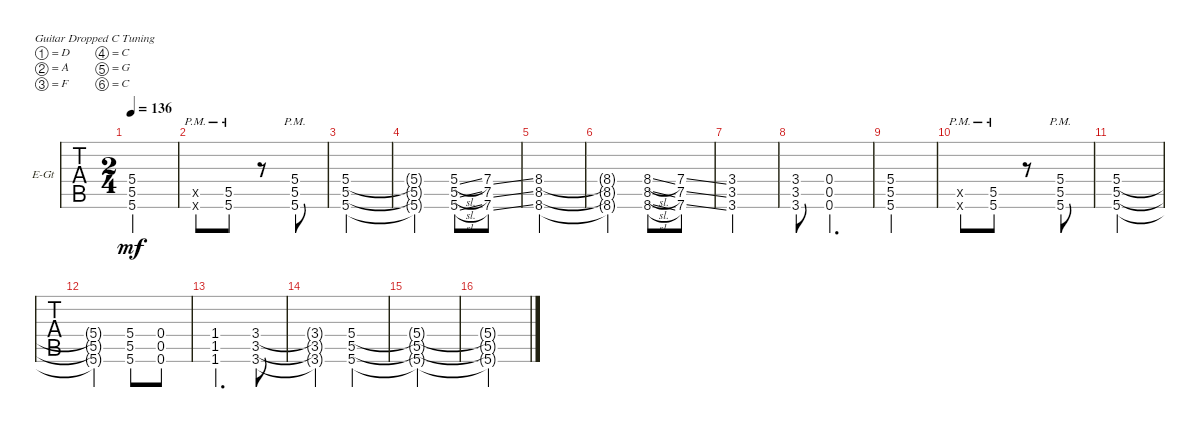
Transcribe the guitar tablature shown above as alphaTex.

\bracketExtendMode groupsimilarinstruments
\firstSystemTrackNameOrientation horizontal
\otherSystemsTrackNameOrientation horizontal
\track ("guitar principal (ainthek)" "E-Gt") {solo instrument distortionguitar}
\staff {tabs}
\tuning (D4 A3 F3 C3 G2 C2)
\ts (2 4)
\tempo 136
\clef g2
\scale
1.26593
\ks c
(5.6 5.5 5.4).2{dy mf} |
\scale
0.96201 (5.5{pm x} 5.6{pm x}).8 (5.6{pm} 5.5{pm}).8 r.8 (5.6{pm} 5.5{pm} 5.4{pm}).8 |
\scale
0.96201 (5.4 5.5 5.6).2 |
\scale
0.96201 (5.4{t} 5.5{t} 5.6{t}).4 (5.4{sl} 5.5{sl} 5.6{sl}).8 (7.6{ss} 7.5{ss} 7.4{ss}).8 |
\scale
0.96201 (8.6 8.5 8.4).2 |
\scale
0.96201 (8.6{t} 8.5{t} 8.4{t}).4 (8.4{sl} 8.5{sl} 8.6{sl}).8 (7.4{ss} 7.5{ss} 7.6{ss}).8 |
\scale
0.96201 (3.6 3.5 3.4).2 |
\scale
0.96201 (3.4 3.5 3.6).8 (0.4 0.5 0.6).4{d} |
\scale
1.26593 (5.6 5.5 5.4).2 |
\scale
0.96201 (0.5{pm x} 0.6{pm x}).8 (5.6{pm} 5.5{pm}).8 r.8 (5.6{pm} 5.5{pm} 5.4{pm}).8 |
\scale
0.96201 (5.4 5.5 5.6).2 |
\scale
0.96201 (5.4{t} 5.5{t} 5.6{t}).4 (5.4 5.5 5.6).8 (0.6 0.5 0.4).8 |
\scale
0.96201 (1.4 1.5 1.6).4{d} (3.4 3.5 3.6).8 |
\scale
0.96201 (3.4{t} 3.5{t} 3.6{t}).4 (5.4 5.5 5.6).4 |
\scale
0.96201 (5.4{t} 5.5{t} 5.6{t}).2 |
\scale
0.96201 (5.4{t} 5.5{t} 5.6{t}).2
